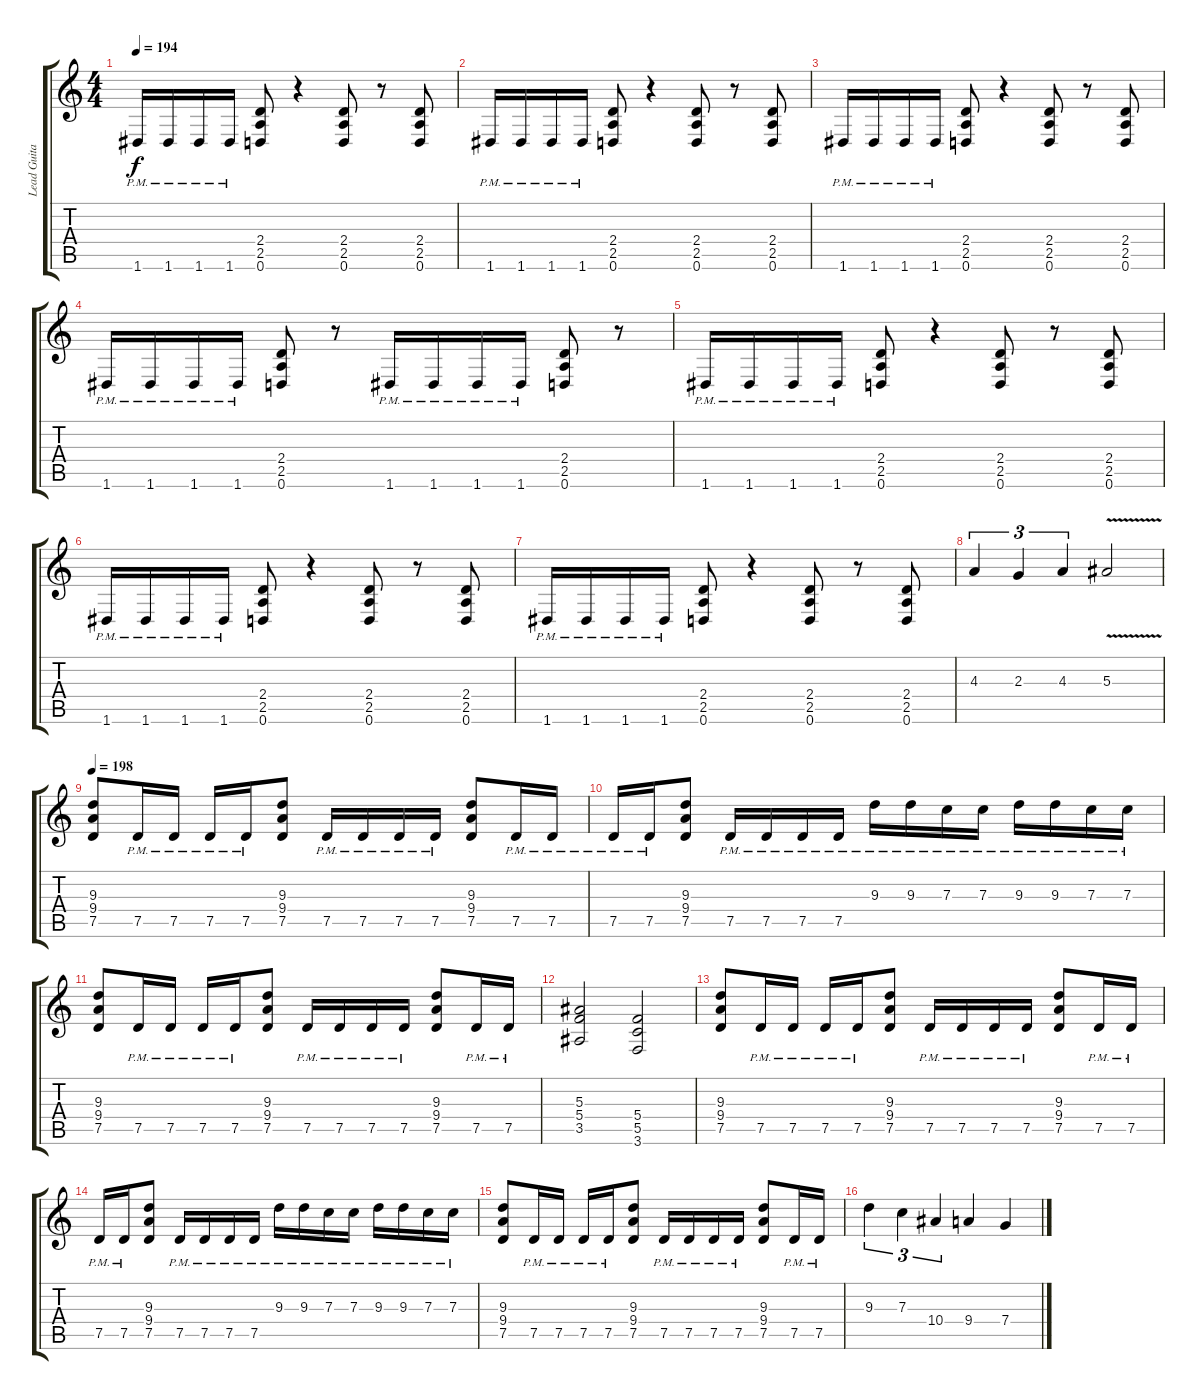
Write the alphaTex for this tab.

\track ("Lead Guitar" "Lead Guita") {instrument distortionguitar}
\staff {score tabs}
\tuning (D4 A3 F3 C3 G2 D2) {hide}
\ts (4 4)
\tempo 194
\clef g2
\ks c
1.6{pm}.16{dy f} 1.6{pm}.16 1.6{pm}.16 1.6{pm}.16 (2.4 2.5 0.6).8 r.4 (2.4 2.5 0.6).8 r.8 (2.4 2.5 0.6).8 |
1.6{pm}.16 1.6{pm}.16 1.6{pm}.16 1.6{pm}.16 (2.4 2.5 0.6).8 r.4 (2.4 2.5 0.6).8 r.8 (2.4 2.5 0.6).8 |
1.6{pm}.16 1.6{pm}.16 1.6{pm}.16 1.6{pm}.16 (2.4 2.5 0.6).8 r.4 (2.4 2.5 0.6).8 r.8 (2.4 2.5 0.6).8 |
1.6{pm}.16 1.6{pm}.16 1.6{pm}.16 1.6{pm}.16 (2.4 2.5 0.6).8 r.8 1.6{pm}.16 1.6{pm}.16 1.6{pm}.16 1.6{pm}.16 (2.4 2.5 0.6).8 r.8 |
1.6{pm}.16 1.6{pm}.16 1.6{pm}.16 1.6{pm}.16 (2.4 2.5 0.6).8 r.4 (2.4 2.5 0.6).8 r.8 (2.4 2.5 0.6).8 |
1.6{pm}.16 1.6{pm}.16 1.6{pm}.16 1.6{pm}.16 (2.4 2.5 0.6).8 r.4 (2.4 2.5 0.6).8 r.8 (2.4 2.5 0.6).8 |
1.6{pm}.16 1.6{pm}.16 1.6{pm}.16 1.6{pm}.16 (2.4 2.5 0.6).8 r.4 (2.4 2.5 0.6).8 r.8 (2.4 2.5 0.6).8 |
4.3.4{tu (3 2)} 2.3.4{tu (3 2)} 4.3.4{tu (3 2)} 5.3{v}.2 |
\tempo 198
(9.3 9.4 7.5).8 7.5{pm}.16 7.5{pm}.16 7.5{pm}.16 7.5{pm}.16 (9.3 9.4 7.5).8 7.5{pm}.16 7.5{pm}.16 7.5{pm}.16 7.5{pm}.16 (9.3 9.4 7.5).8 7.5{pm}.16 7.5{pm}.16 |
7.5{pm}.16 7.5{pm}.16 (9.3 9.4 7.5).8 7.5{pm}.16 7.5{pm}.16 7.5{pm}.16 7.5{pm}.16 9.3{pm}.16 9.3{pm}.16 7.3{pm}.16 7.3{pm}.16 9.3{pm}.16 9.3{pm}.16 7.3{pm}.16 7.3{pm}.16 |
(9.3 9.4 7.5).8 7.5{pm}.16 7.5{pm}.16 7.5{pm}.16 7.5{pm}.16 (9.3 9.4 7.5).8 7.5{pm}.16 7.5{pm}.16 7.5{pm}.16 7.5{pm}.16 (9.3 9.4 7.5).8 7.5{pm}.16 7.5{pm}.16 |
(5.3 5.4 3.5).2 (5.4 5.5 3.6).2 |
(9.3 9.4 7.5).8 7.5{pm}.16 7.5{pm}.16 7.5{pm}.16 7.5{pm}.16 (9.3 9.4 7.5).8 7.5{pm}.16 7.5{pm}.16 7.5{pm}.16 7.5{pm}.16 (9.3 9.4 7.5).8 7.5{pm}.16 7.5{pm}.16 |
7.5{pm}.16 7.5{pm}.16 (9.3 9.4 7.5).8 7.5{pm}.16 7.5{pm}.16 7.5{pm}.16 7.5{pm}.16 9.3{pm}.16 9.3{pm}.16 7.3{pm}.16 7.3{pm}.16 9.3{pm}.16 9.3{pm}.16 7.3{pm}.16 7.3{pm}.16 |
(9.3 9.4 7.5).8 7.5{pm}.16 7.5{pm}.16 7.5{pm}.16 7.5{pm}.16 (9.3 9.4 7.5).8 7.5{pm}.16 7.5{pm}.16 7.5{pm}.16 7.5{pm}.16 (9.3 9.4 7.5).8 7.5{pm}.16 7.5{pm}.16 |
9.3.4{tu (3 2)} 7.3.4{tu (3 2)} 10.4.4{tu (3 2)} 9.4.4 7.4.4
